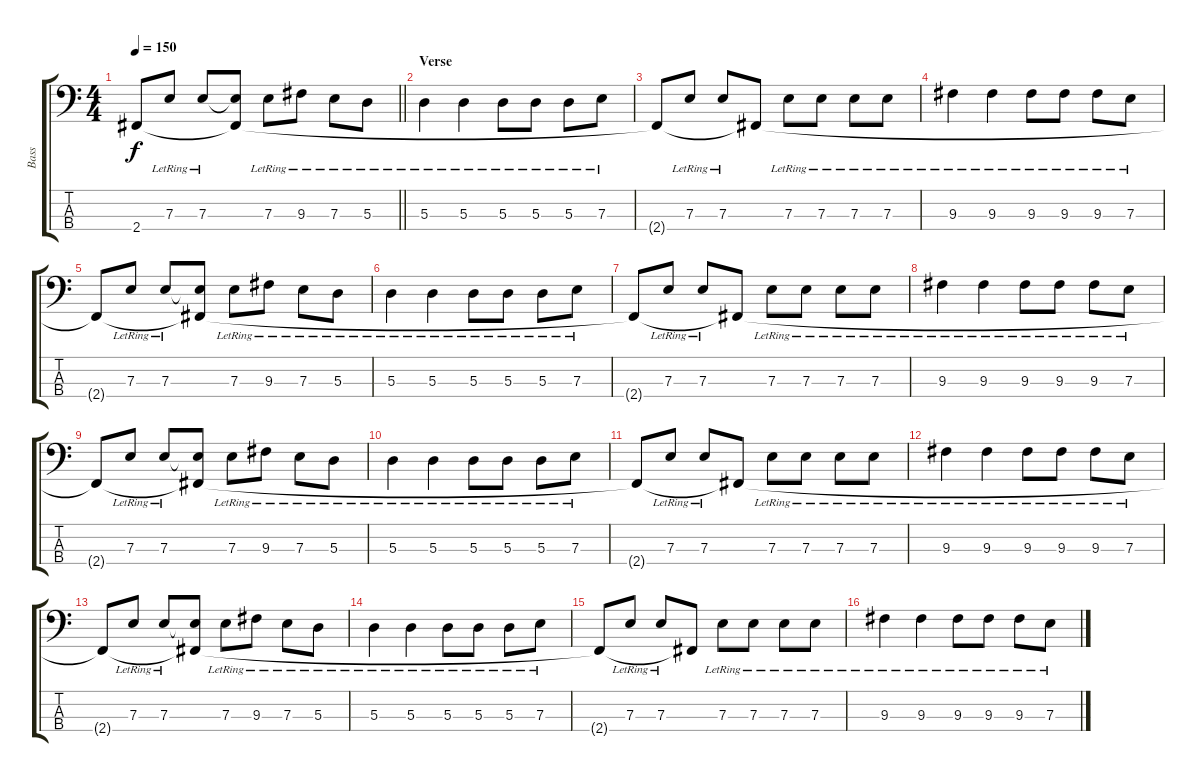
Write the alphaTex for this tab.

\track ("Bass" "Bass") {instrument electricbassfinger}
\staff {score tabs}
\tuning (G2 D2 A1 E1) {hide}
\ts (4 4)
\tempo 150
\clef f4
\barLineRight lightlight
\ks c
2.4{t}.8{dy f} 7.3{lr}.8 7.3{lr}.8 (7.3{t} 2.4{t}).8 7.3{lr}.8 9.3{lr}.8 7.3{lr}.8 5.3{lr}.8 |
\section ("" "Verse")
5.3{lr}.4 5.3{lr}.4 5.3{lr}.8 5.3{lr}.8 5.3{lr}.8 7.3{lr}.8 |
2.4{t}.8 7.3{lr}.8 7.3{lr}.8 2.4{t}.8 7.3{lr}.8 7.3{lr}.8 7.3{lr}.8 7.3{lr}.8 |
9.3{lr}.4 9.3{lr}.4 9.3{lr}.8 9.3{lr}.8 9.3{lr}.8 7.3{lr}.8 |
2.4{t}.8 7.3{lr}.8 7.3{lr}.8 (7.3{t} 2.4{t}).8 7.3{lr}.8 9.3{lr}.8 7.3{lr}.8 5.3{lr}.8 |
5.3{lr}.4 5.3{lr}.4 5.3{lr}.8 5.3{lr}.8 5.3{lr}.8 7.3{lr}.8 |
2.4{t}.8 7.3{lr}.8 7.3{lr}.8 2.4{t}.8 7.3{lr}.8 7.3{lr}.8 7.3{lr}.8 7.3{lr}.8 |
9.3{lr}.4 9.3{lr}.4 9.3{lr}.8 9.3{lr}.8 9.3{lr}.8 7.3{lr}.8 |
2.4{t}.8 7.3{lr}.8 7.3{lr}.8 (7.3{t} 2.4{t}).8 7.3{lr}.8 9.3{lr}.8 7.3{lr}.8 5.3{lr}.8 |
5.3{lr}.4 5.3{lr}.4 5.3{lr}.8 5.3{lr}.8 5.3{lr}.8 7.3{lr}.8 |
2.4{t}.8 7.3{lr}.8 7.3{lr}.8 2.4{t}.8 7.3{lr}.8 7.3{lr}.8 7.3{lr}.8 7.3{lr}.8 |
9.3{lr}.4 9.3{lr}.4 9.3{lr}.8 9.3{lr}.8 9.3{lr}.8 7.3{lr}.8 |
2.4{t}.8 7.3{lr}.8 7.3{lr}.8 (7.3{t} 2.4{t}).8 7.3{lr}.8 9.3{lr}.8 7.3{lr}.8 5.3{lr}.8 |
5.3{lr}.4 5.3{lr}.4 5.3{lr}.8 5.3{lr}.8 5.3{lr}.8 7.3{lr}.8 |
2.4{t}.8 7.3{lr}.8 7.3{lr}.8 2.4{t}.8 7.3{lr}.8 7.3{lr}.8 7.3{lr}.8 7.3{lr}.8 |
9.3{lr}.4 9.3{lr}.4 9.3{lr}.8 9.3{lr}.8 9.3{lr}.8 7.3{lr}.8
